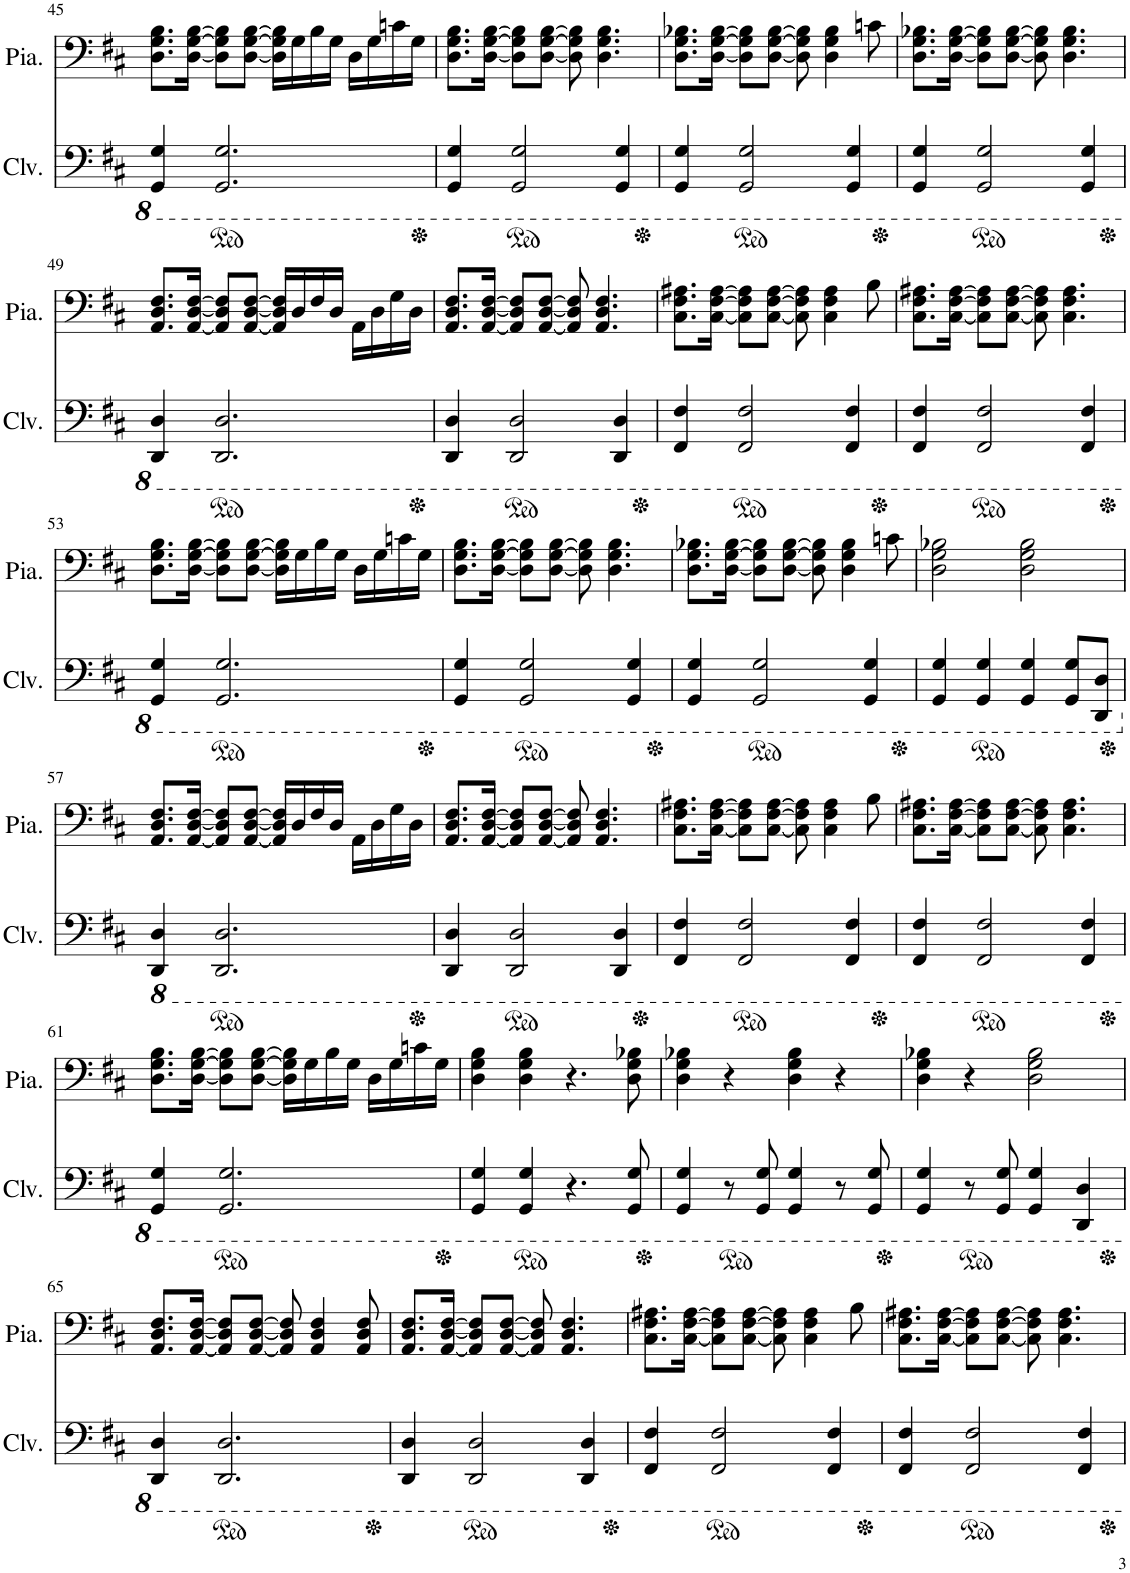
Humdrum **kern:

**kern	**kern
*part2	*part1
*staff2	*staff1
*I"Clavicorde	*I"Piano
*I'Clv.	*I'Pia.
!!LO:PB:g=z
*clefF4	*clefF4
*k[f#c#]	*k[f#c#]
*M4/4	*M4/4
=45	=45
4GGG/ 4GG/	8.D\ 8.G\ 8.B\L
.	[16D\ [16G\ [16B\Jk
*ped	*
2.GGG/ 2.GG/	8D\] 8G\] 8B\]L
.	[8D\ [8G\ [8B\J
.	16D\] 16G\] 16B\]LL
.	16G\
.	16B\
.	16G\JJ
.	16D\LL
.	16G\
.	16cn\
.	16G\JJ
=46	=46
*Xped	*
4GGG/ 4GG/	8.D\ 8.G\ 8.B\L
.	[16D\ [16G\ [16B\Jk
*ped	*
2GGG/ 2GG/	8D\] 8G\] 8B\]L
.	[8D\ [8G\ [8B\J
.	8D\] 8G\] 8B\]
.	4.D\ 4.G\ 4.B\
4GGG/ 4GG/	.
=47	=47
*Xped	*
4GGG/ 4GG/	8.D\ 8.G\ 8.B-X\L
.	[16D\ [16G\ [16B-\Jk
*ped	*
2GGG/ 2GG/	8D\] 8G\] 8B-\]L
.	[8D\ [8G\ [8B-\J
.	8D\] 8G\] 8B-\]
.	4D\ 4G\ 4B-\
4GGG/ 4GG/	.
.	8cn\
=48	=48
*Xped	*
4GGG/ 4GG/	8.D\ 8.G\ 8.B-X\L
.	[16D\ [16G\ [16B-\Jk
*ped	*
2GGG/ 2GG/	8D\] 8G\] 8B-\]L
.	[8D\ [8G\ [8B-\J
.	8D\] 8G\] 8B-\]
.	4.D\ 4.G\ 4.B-\
4GGG/ 4GG/	.
!!LO:LB:g=z
=49	=49
*Xped	*
4DDD/ 4DD/	8.AA/ 8.D/ 8.F#/L
.	[16AA/ [16D/ [16F#/Jk
*ped	*
2.DDD/ 2.DD/	8AA/] 8D/] 8F#/]L
.	[8AA/ [8D/ [8F#/J
.	16AA/] 16D/] 16F#/]LL
.	16D/
.	16F#/
.	16D/JJ
.	16AA\LL
.	16D\
.	16G\
.	16D\JJ
=50	=50
*Xped	*
4DDD/ 4DD/	8.AA/ 8.D/ 8.F#/L
.	[16AA/ [16D/ [16F#/Jk
*ped	*
2DDD/ 2DD/	8AA/] 8D/] 8F#/]L
.	[8AA/ [8D/ [8F#/J
.	8AA/] 8D/] 8F#/]
.	4.AA/ 4.D/ 4.F#/
4DDD/ 4DD/	.
=51	=51
*Xped	*
4FFF#/ 4FF#/	8.C#\ 8.F#\ 8.A#X\L
.	[16C#\ [16F#\ [16A#\Jk
*ped	*
2FFF#/ 2FF#/	8C#\] 8F#\] 8A#\]L
.	[8C#\ [8F#\ [8A#\J
.	8C#\] 8F#\] 8A#\]
.	4C#\ 4F#\ 4A#\
4FFF#/ 4FF#/	.
.	8B\
=52	=52
*Xped	*
4FFF#/ 4FF#/	8.C#\ 8.F#\ 8.A#X\L
.	[16C#\ [16F#\ [16A#\Jk
*ped	*
2FFF#/ 2FF#/	8C#\] 8F#\] 8A#\]L
.	[8C#\ [8F#\ [8A#\J
.	8C#\] 8F#\] 8A#\]
.	4.C#\ 4.F#\ 4.A#\
4FFF#/ 4FF#/	.
!!LO:LB:g=z
=53	=53
*Xped	*
4GGG/ 4GG/	8.D\ 8.G\ 8.B\L
.	[16D\ [16G\ [16B\Jk
*ped	*
2.GGG/ 2.GG/	8D\] 8G\] 8B\]L
.	[8D\ [8G\ [8B\J
.	16D\] 16G\] 16B\]LL
.	16G\
.	16B\
.	16G\JJ
.	16D\LL
.	16G\
.	16cn\
.	16G\JJ
=54	=54
*Xped	*
4GGG/ 4GG/	8.D\ 8.G\ 8.B\L
.	[16D\ [16G\ [16B\Jk
*ped	*
2GGG/ 2GG/	8D\] 8G\] 8B\]L
.	[8D\ [8G\ [8B\J
.	8D\] 8G\] 8B\]
.	4.D\ 4.G\ 4.B\
4GGG/ 4GG/	.
=55	=55
*Xped	*
4GGG/ 4GG/	8.D\ 8.G\ 8.B-X\L
.	[16D\ [16G\ [16B-\Jk
*ped	*
2GGG/ 2GG/	8D\] 8G\] 8B-\]L
.	[8D\ [8G\ [8B-\J
.	8D\] 8G\] 8B-\]
.	4D\ 4G\ 4B-\
4GGG/ 4GG/	.
.	8cn\
=56	=56
*Xped	*
4GGG/ 4GG/	2D\ 2G\ 2B-X\
*ped	*
4GGG/ 4GG/	.
4GGG/ 4GG/	2D\ 2G\ 2B-\
8GGG/ 8GG/L	.
8DDD/ 8DD/J	.
!!LO:LB:g=z
=57	=57
*Xped	*
4DDD/ 4DD/	8.AA/ 8.D/ 8.F#/L
.	[16AA/ [16D/ [16F#/Jk
*ped	*
2.DDD/ 2.DD/	8AA/] 8D/] 8F#/]L
.	[8AA/ [8D/ [8F#/J
.	16AA/] 16D/] 16F#/]LL
.	16D/
.	16F#/
.	16D/JJ
.	16AA\LL
.	16D\
.	16G\
.	16D\JJ
=58	=58
*Xped	*
4DDD/ 4DD/	8.AA/ 8.D/ 8.F#/L
.	[16AA/ [16D/ [16F#/Jk
*ped	*
2DDD/ 2DD/	8AA/] 8D/] 8F#/]L
.	[8AA/ [8D/ [8F#/J
.	8AA/] 8D/] 8F#/]
.	4.AA/ 4.D/ 4.F#/
4DDD/ 4DD/	.
=59	=59
*Xped	*
4FFF#/ 4FF#/	8.C#\ 8.F#\ 8.A#X\L
.	[16C#\ [16F#\ [16A#\Jk
*ped	*
2FFF#/ 2FF#/	8C#\] 8F#\] 8A#\]L
.	[8C#\ [8F#\ [8A#\J
.	8C#\] 8F#\] 8A#\]
.	4C#\ 4F#\ 4A#\
4FFF#/ 4FF#/	.
.	8B\
=60	=60
*Xped	*
4FFF#/ 4FF#/	8.C#\ 8.F#\ 8.A#X\L
.	[16C#\ [16F#\ [16A#\Jk
*ped	*
2FFF#/ 2FF#/	8C#\] 8F#\] 8A#\]L
.	[8C#\ [8F#\ [8A#\J
.	8C#\] 8F#\] 8A#\]
.	4.C#\ 4.F#\ 4.A#\
4FFF#/ 4FF#/	.
!!LO:LB:g=z
=61	=61
*Xped	*
4GGG/ 4GG/	8.D\ 8.G\ 8.B\L
.	[16D\ [16G\ [16B\Jk
*ped	*
2.GGG/ 2.GG/	8D\] 8G\] 8B\]L
.	[8D\ [8G\ [8B\J
.	16D\] 16G\] 16B\]LL
.	16G\
.	16B\
.	16G\JJ
.	16D\LL
.	16G\
.	16cn\
.	16G\JJ
=62	=62
*Xped	*
4GGG/ 4GG/	4D\ 4G\ 4B\
*ped	*
4GGG/ 4GG/	4D\ 4G\ 4B\
4.r	4.r
8GGG/ 8GG/	8D\ 8G\ 8B-X\
=63	=63
*Xped	*
4GGG/ 4GG/	4D\ 4G\ 4B-X\
*ped	*
8r	4r
8GGG/ 8GG/	.
4GGG/ 4GG/	4D\ 4G\ 4B-\
8r	4r
8GGG/ 8GG/	.
=64	=64
*Xped	*
4GGG/ 4GG/	4D\ 4G\ 4B-X\
*ped	*
8r	4r
8GGG/ 8GG/	.
4GGG/ 4GG/	2D\ 2G\ 2B-\
4DDD/ 4DD/	.
!!LO:LB:g=z
=65	=65
*Xped	*
4DDD/ 4DD/	8.AA/ 8.D/ 8.F#/L
.	[16AA/ [16D/ [16F#/Jk
*ped	*
2.DDD/ 2.DD/	8AA/] 8D/] 8F#/]L
.	[8AA/ [8D/ [8F#/J
.	8AA/] 8D/] 8F#/]
.	4AA/ 4D/ 4F#/
.	8AA/ 8D/ 8F#/
=66	=66
*Xped	*
4DDD/ 4DD/	8.AA/ 8.D/ 8.F#/L
.	[16AA/ [16D/ [16F#/Jk
*ped	*
2DDD/ 2DD/	8AA/] 8D/] 8F#/]L
.	[8AA/ [8D/ [8F#/J
.	8AA/] 8D/] 8F#/]
.	4.AA/ 4.D/ 4.F#/
4DDD/ 4DD/	.
=67	=67
*Xped	*
4FFF#/ 4FF#/	8.C#\ 8.F#\ 8.A#X\L
.	[16C#\ [16F#\ [16A#\Jk
*ped	*
2FFF#/ 2FF#/	8C#\] 8F#\] 8A#\]L
.	[8C#\ [8F#\ [8A#\J
.	8C#\] 8F#\] 8A#\]
.	4C#\ 4F#\ 4A#\
4FFF#/ 4FF#/	.
.	8B\
=68	=68
*Xped	*
4FFF#/ 4FF#/	8.C#\ 8.F#\ 8.A#X\L
.	[16C#\ [16F#\ [16A#\Jk
*ped	*
2FFF#/ 2FF#/	8C#\] 8F#\] 8A#\]L
.	[8C#\ [8F#\ [8A#\J
.	8C#\] 8F#\] 8A#\]
.	4.C#\ 4.F#\ 4.A#\
4FFF#/ 4FF#/	.
*Xped	*
=	=
*-	*-
